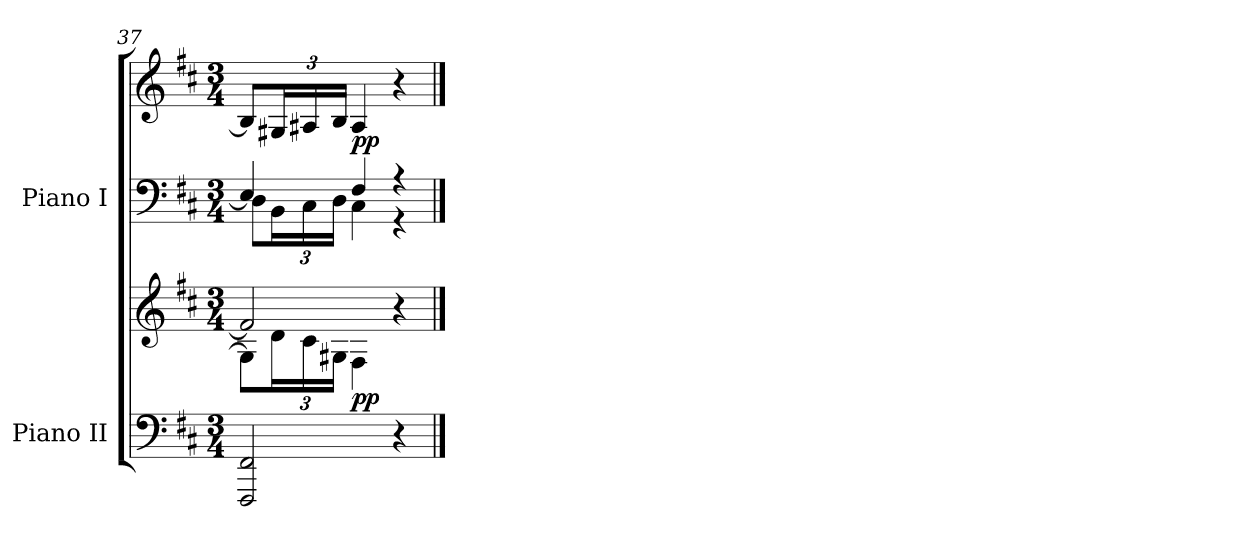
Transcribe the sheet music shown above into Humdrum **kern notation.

**kern	**kern	**dynam	**kern	**kern	**dynam
*part2	*part2	*part2	*part1	*part1	*part1
*staff4	*staff3	*staff3/4	*staff2	*staff1	*staff1/2
*I"Piano II	*	*	*I"Piano I	*	*
*I'Pno	*	*	*I'Pno	*	*
*clefF4	*clefG2	*	*clefF4	*clefG2	*
*k[f#c#]	*k[f#c#]	*	*k[f#c#]	*k[f#c#]	*
*D:	*D:	*	*D:	*D:	*
*M3/4	*M3/4	*	*M3/4	*M3/4	*
=37	=37	=37	=37	=37	=37
*	*^	*	*^	*	*
2FFF#/ 2FF#/	2f#/]	8G#\L]	.	4E#/]	8D\L	8B/L]	.
*	*	*Xbrackettup	*	*	*Xbrackettup	*Xbrackettup	*
.	.	24d\L	.	.	24BB\L	24G#X/L	.
.	.	24c#\	.	.	24C#\	24A#X/	.
.	.	24G#X\JJ	.	.	24D\JJ	24B/JJ	.
!	!	!	!LO:DY:b	!	!	!	!LO:DY:b
.	.	4F#\	pp	4F#/	4C#\	4A#/	pp
4r	4r	4ryy	.	4r	4r	4r	.
*	*v	*v	*	*	*	*	*
*	*	*	*v	*v	*	*
==	==	==	==	==	==
*-	*-	*-	*-	*-	*-
